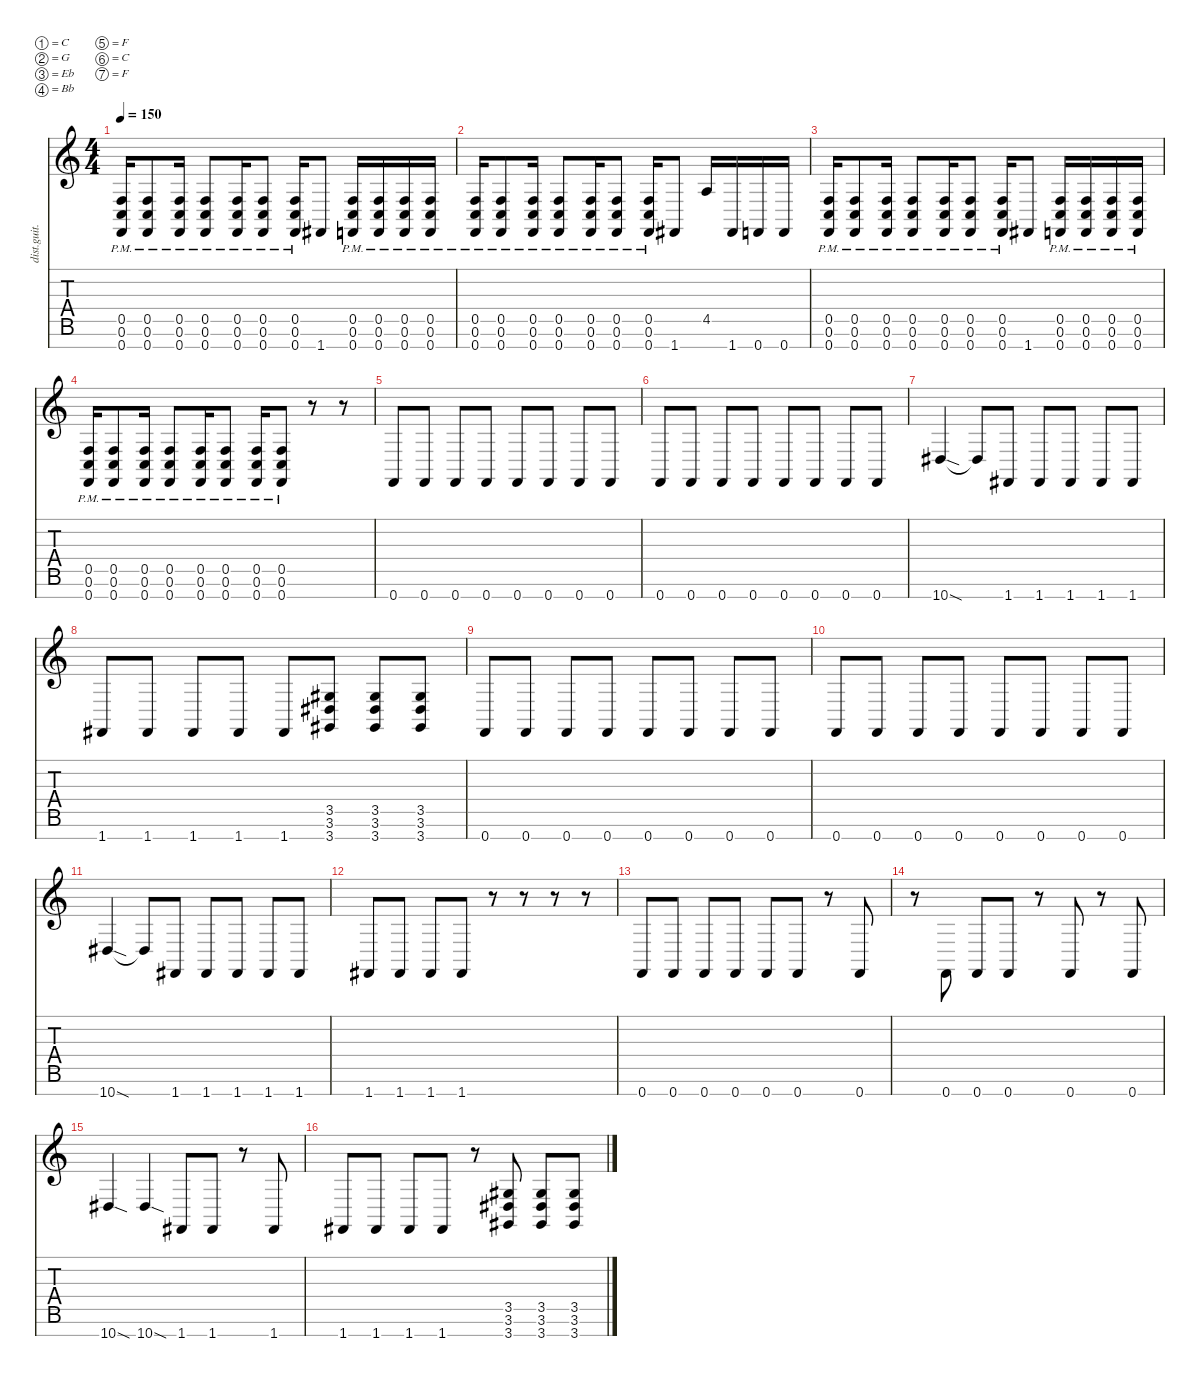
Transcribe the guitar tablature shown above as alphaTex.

\defaultSystemsLayout 4
\hideDynamics
\bracketExtendMode nobrackets
\otherSystemsTrackNameOrientation horizontal
\track ("Distortion Guitar" "dist.guit.") {instrument distortionguitar}
\staff {score tabs}
\tuning (C4 G3 Eb3 Bb2 F2 C2 F1)
\ts (4 4)
\tempo 150
\clef g2
\ks c
(0.7{pm} 0.5{pm} 0.6{pm}).16{dy mf beam Up} (0.7{pm} 0.6{pm} 0.5{pm}).8{beam Up} (0.7{pm} 0.6{pm} 0.5{pm}).16{beam Up} (0.7{pm} 0.6{pm} 0.5{pm}).8{beam Up} (0.7{pm} 0.6{pm} 0.5{pm}).16{beam Up} (0.7{pm} 0.5{pm} 0.6{pm}).8{beam Up} (0.7{pm} 0.6{pm} 0.5{pm}).16{beam Up} 1.7{acc #}.8{beam Up} (0.7{pm} 0.6{pm} 0.5{pm}).16{beam Up} (0.7{pm} 0.5{pm} 0.6{pm}).16{beam Up} (0.7{pm} 0.6{pm} 0.5{pm}).16{beam Up} (0.7{pm} 0.6{pm} 0.5{pm}).16{beam Up} |
(0.7{pm} 0.5{pm} 0.6{pm}).16{beam Up} (0.7{pm} 0.6{pm} 0.5{pm}).8{beam Up} (0.7{pm} 0.6{pm} 0.5{pm}).16{beam Up} (0.7{pm} 0.6{pm} 0.5{pm}).8{beam Up} (0.7{pm} 0.6{pm} 0.5{pm}).16{beam Up} (0.7{pm} 0.5{pm} 0.6{pm}).8{beam Up} (0.7{pm} 0.6{pm} 0.5{pm}).16{beam Up} 1.7{acc #}.8{beam Up} 4.5.16{beam Up} 1.7{acc #}.16{beam Up} 0.7.16{beam Up} 0.7.16{beam Up} |
(0.7{pm} 0.5{pm} 0.6{pm}).16{beam Up} (0.7{pm} 0.6{pm} 0.5{pm}).8{beam Up} (0.7{pm} 0.6{pm} 0.5{pm}).16{beam Up} (0.7{pm} 0.6{pm} 0.5{pm}).8{beam Up} (0.7{pm} 0.6{pm} 0.5{pm}).16{beam Up} (0.7{pm} 0.5{pm} 0.6{pm}).8{beam Up} (0.7{pm} 0.6{pm} 0.5{pm}).16{beam Up} 1.7{acc #}.8{beam Up} (0.7{pm} 0.6{pm} 0.5{pm}).16{beam Up} (0.7{pm} 0.5{pm} 0.6{pm}).16{beam Up} (0.7{pm} 0.6{pm} 0.5{pm}).16{beam Up} (0.7{pm} 0.6{pm} 0.5{pm}).16{beam Up} |
(0.7{pm} 0.5{pm} 0.6{pm}).16{beam Up} (0.7{pm} 0.6{pm} 0.5{pm}).8{beam Up} (0.7{pm} 0.6{pm} 0.5{pm}).16{beam Up} (0.7{pm} 0.6{pm} 0.5{pm}).8{beam Up} (0.7{pm} 0.6{pm} 0.5{pm}).16{beam Up} (0.7{pm} 0.5{pm} 0.6{pm}).8{beam Up} (0.7{pm} 0.6{pm} 0.5{pm}).16{beam Up} (0.7{pm} 0.5{pm} 0.6{pm}).8{beam Up} r.8{beam Up} r.8{beam Up} |
0.7.8{beam Up} 0.7.8{beam Up} 0.7.8{beam Up} 0.7.8{beam Up} 0.7.8{beam Up} 0.7.8{beam Up} 0.7.8{beam Up} 0.7.8{beam Up} |
0.7.8{beam Up} 0.7.8{beam Up} 0.7.8{beam Up} 0.7.8{beam Up} 0.7.8{beam Up} 0.7.8{beam Up} 0.7.8{beam Up} 0.7.8{beam Up} |
10.7{sod acc #}.4{beam Up} 10.7{t acc #}.8{beam Up} 1.7{acc #}.8{beam Up} 1.7{acc #}.8{beam Up} 1.7{acc #}.8{beam Up} 1.7{acc #}.8{beam Up} 1.7{acc #}.8{beam Up} |
1.7{acc #}.8{beam Up} 1.7{acc #}.8{beam Up} 1.7{acc #}.8{beam Up} 1.7{acc #}.8{beam Up} 1.7{acc #}.8{beam Up} (3.7{acc #} 3.6{acc #} 3.5{acc #}).8{beam Up} (3.7{acc #} 3.5{acc #} 3.6{acc #}).8{beam Up} (3.7{acc #} 3.6{acc #} 3.5{acc #}).8{beam Up} |
0.7.8{beam Up} 0.7.8{beam Up} 0.7.8{beam Up} 0.7.8{beam Up} 0.7.8{beam Up} 0.7.8{beam Up} 0.7.8{beam Up} 0.7.8{beam Up} |
0.7.8{beam Up} 0.7.8{beam Up} 0.7.8{beam Up} 0.7.8{beam Up} 0.7.8{beam Up} 0.7.8{beam Up} 0.7.8{beam Up} 0.7.8{beam Up} |
10.7{sod acc #}.4{beam Up} 10.7{t acc #}.8{beam Up} 1.7{acc #}.8{beam Up} 1.7{acc #}.8{beam Up} 1.7{acc #}.8{beam Up} 1.7{acc #}.8{beam Up} 1.7{acc #}.8{beam Up} |
1.7{acc #}.8{beam Up} 1.7{acc #}.8{beam Up} 1.7{acc #}.8{beam Up} 1.7{acc #}.8{beam Up} r.8{beam Up} r.8{beam Up} r.8{beam Up} r.8{beam Up} |
0.7.8{beam Up} 0.7.8{beam Up} 0.7.8{beam Up} 0.7.8{beam Up} 0.7.8{beam Up} 0.7.8{beam Up} r.8{beam Up} 0.7.8{beam Up} |
r.8{beam Down} 0.7.8{beam Up} 0.7.8{beam Up} 0.7.8{beam Up} r.8{beam Up} 0.7.8{beam Up} r.8{beam Up} 0.7.8{beam Up} |
10.7{sod acc #}.4{beam Up} 10.7{sod acc #}.4{beam Up} 1.7{acc #}.8{beam Up} 1.7{acc #}.8{beam Up} r.8{beam Up} 1.7{acc #}.8{beam Up} |
1.7{acc #}.8{beam Up} 1.7{acc #}.8{beam Up} 1.7{acc #}.8{beam Up} 1.7{acc #}.8{beam Up} r.8{beam Up} (3.7{acc #} 3.6{acc #} 3.5{acc #}).8{beam Up} (3.7{acc #} 3.5{acc #} 3.6{acc #}).8{beam Up} (3.7{acc #} 3.6{acc #} 3.5{acc #}).8{beam Up}
